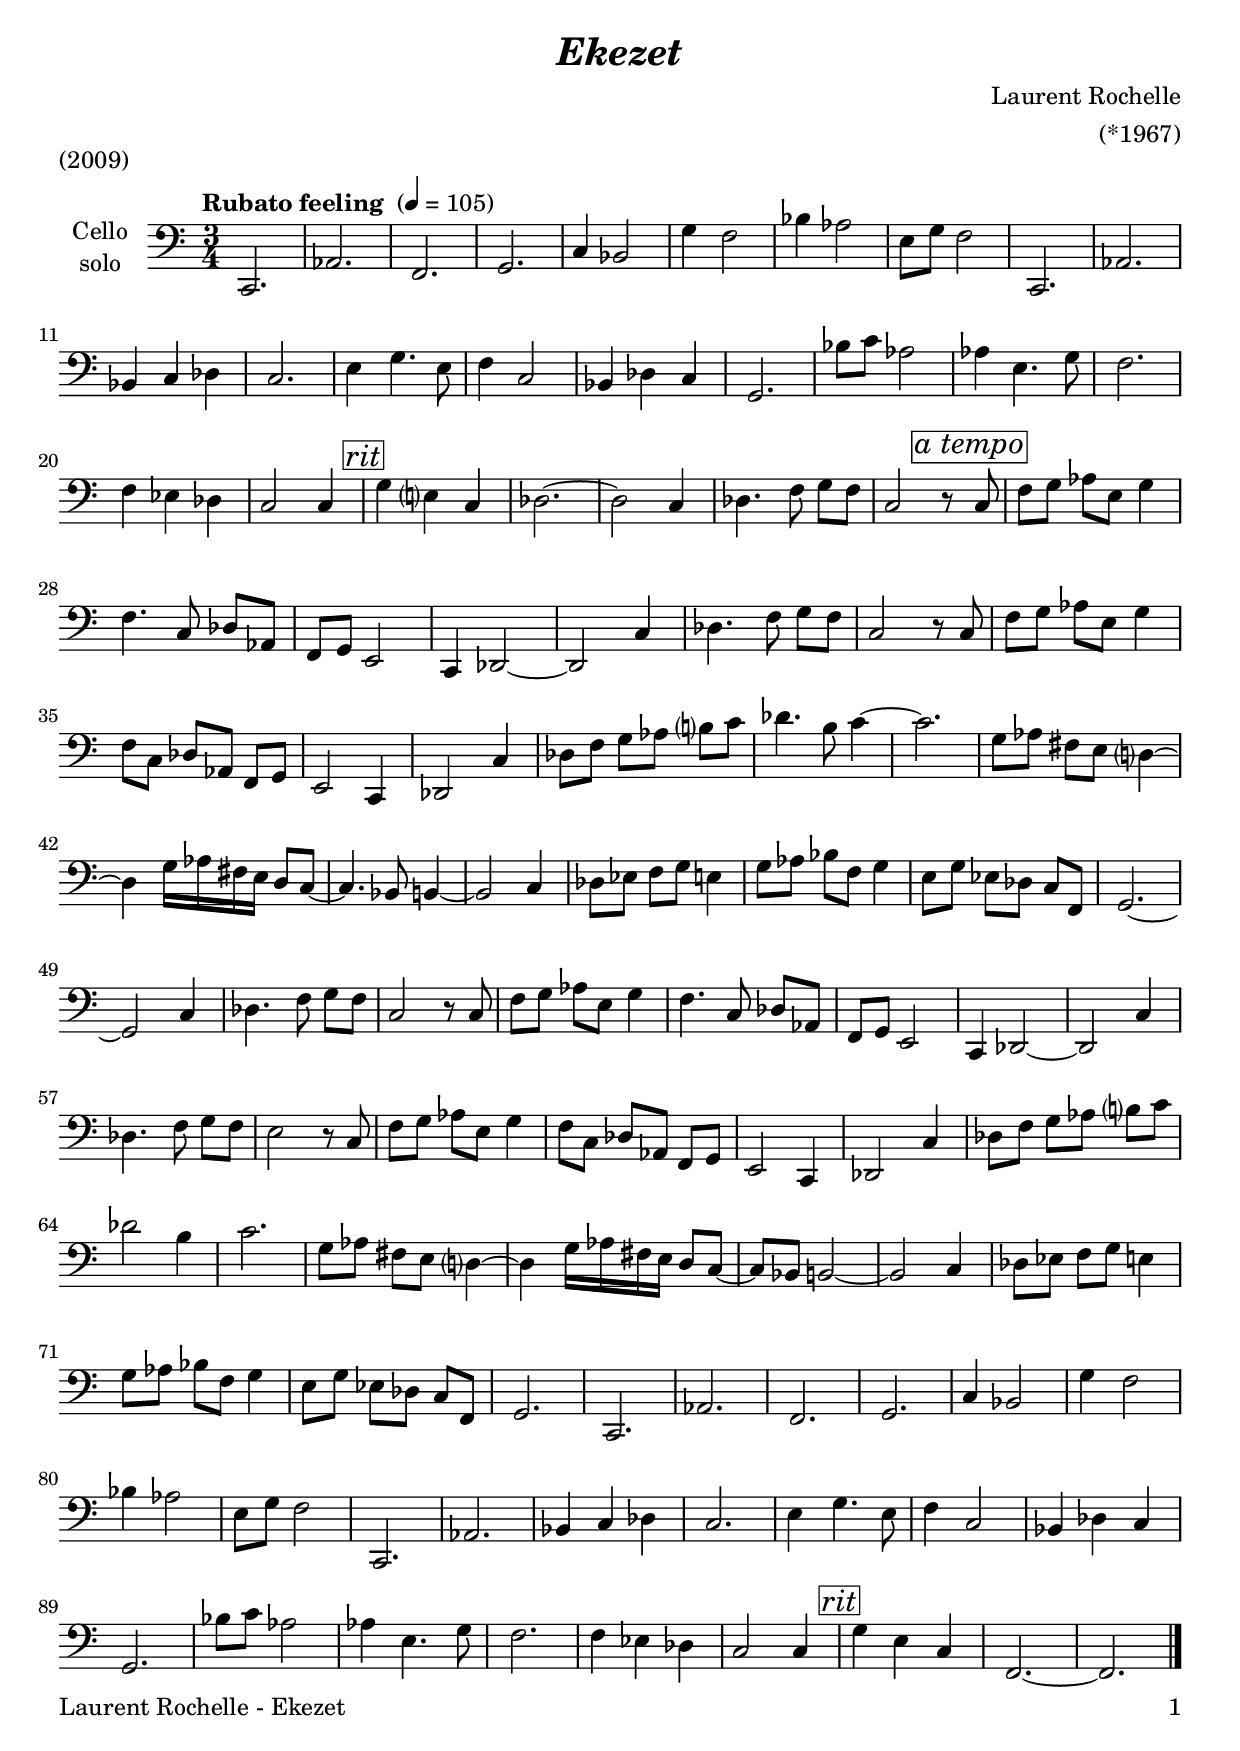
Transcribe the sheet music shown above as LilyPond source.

\version "2.18.2"
\include "deutsch.ly"
  
#(set-global-staff-size 21)

\header {
  title     = \markup \bold \italic "Ekezet"
  composer  = "Laurent Rochelle"
  arranger  = "(*1967)"
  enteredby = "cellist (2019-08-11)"
  piece     = "(2009)"
}

voiceconsts = {
  \key a \minor
  \time 3/4
  \clef "bass"
  \numericTimeSignature
  \compressFullBarRests
  % Set default beaming for all staves
  \set Timing.beamExceptions = #'()
  \set Timing.baseMoment     = #(ly:make-moment 1 4)
  \set Timing.beatStructure  = #'(1 1 1)
  \tempo "Rubato feeling " 4=105
}

micl = "clarinet"
mifl = "flute"
miob = "oboe"
mifh = "french horn"
misx = "tenor sax"
mist = "string ensemble 1"
miba = "cello"
mivc = "bassoon"

atem = \mark \markup \box \italic "a tempo"
rit  = \mark \markup \box \italic "rit"

va = \relative c, {
  \voiceconsts

  c2.
  as'
  f
  g

  c4 b2
  g'4 f2
  b4 as2
  e8 g f2

  c,2.
  as'
  b4 c des
  c2.

  e4 g4. e8
  f4 c2
  b4 des c
  g2.

  b'8 c as2
  as4 e4. g8
  f2.
  f4 es des

  c2 c4 \rit
  g' e? c
  des2.~
  des2 c4

  des4. f8 g f
  c2 r8 \atem c
  f g as e g4
  f4. c8 des as
  f g e2
  c4 des2~

  des c'4
  des4. f8 g f
  c2 r8 c
  f g as e g4
  f8 c des as f g
  e2 c4
  des2 c'4

  des8 f g as h? c
  des4. h8 c4~
  c2.
  g8 as fis e d?4~
  d g16 as fis e d8 c~
  c4. b8 h4~

  h2 c4
  des8 es f g e4
  g8 as b f g4
  e8 g es des c f,
  g2.~
  g2 c4

  des4. f8 g f
  c2 r8 c
  f g as e g4
  f4. c8 des as
  f g e2
  c4 des2~

  des c'4
  des4. f8 g f
  e2 r8 c
  f g as e g4
  f8 c des as f g
  e2 c4
  des2 c'4

  des8 f g as h? c
  des2 h4
  c2.
  g8 as fis e d?4~
  d g16 as fis e d8 c~
  c b h2~

  h c4
  des8 es f g e4
  g8 as b f g4
  e8 g es8 des c f,
  g2.
  c,
  as'

  f
  g
  c4 b2
  g'4 f2
  b4 as2
  e8 g f2
  c,2.

  as'
  b4 c des
  c2.
  e4 g4. e8
  f4 c2
  b4 des c
  g2.
  b'8 c as2

  as4 e4. g8
  f2.
  f4 es des
  c2 c4 \rit
  g' e c
  f,2.~
  f \bar "|."
}


music = \new StaffGroup <<
      \new Staff {
	\set Staff.midiInstrument = \miba
	\set Staff.instrumentName = \markup \center-column { "Cello" "solo" }
	\transpose a a { \va }
      }
>>

\book {
   \paper {
    print-page-number = ##t
    print-first-page-number = ##t
    oddHeaderMarkup = \markup \null
    evenHeaderMarkup = \markup \null
    oddFooterMarkup = \markup {
      \fill-line {
        \on-the-fly #print-page-number-check-first
        "Laurent Rochelle - Ekezet" \fromproperty #'page:page-number-string
      }
    }
    evenFooterMarkup = \oddFooterMarkup
  } \score {
    \music
    \layout {}
  }

  \score {
    \unfoldRepeats \music

    \midi {
      \context {
        \Score
      }
    }
  }
}
